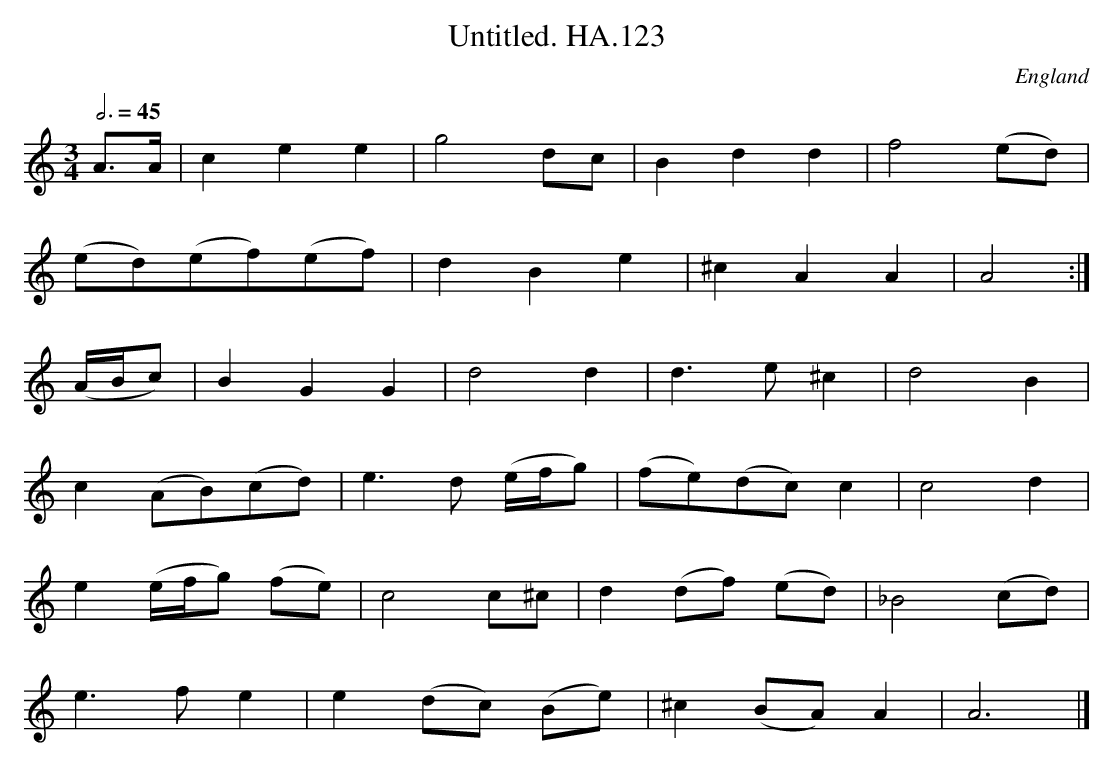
X:1
T:Untitled. HA.123
L:1/8
M:3/4
O:England
Q:3/4=45
K:C
A>A|c2e2e2|g4dc|B2d2d2|f4(ed)|!
(ed)(ef)(ef)|d2B2e2|^c2A2A2|A4:|!
(A/B/c)|B2G2G2|d4d2|d3e^c2|d4B2|!
c2(AB)(cd)|e3d (e/f/g)|(fe)(dc)c2|c4d2|!
e2(e/f/g) (fe)|c4c^c|d2(df) (ed)|_B4(cd)|!
e3fe2|e2(dc) (Be)|^c2(BA)A2|A6|]
